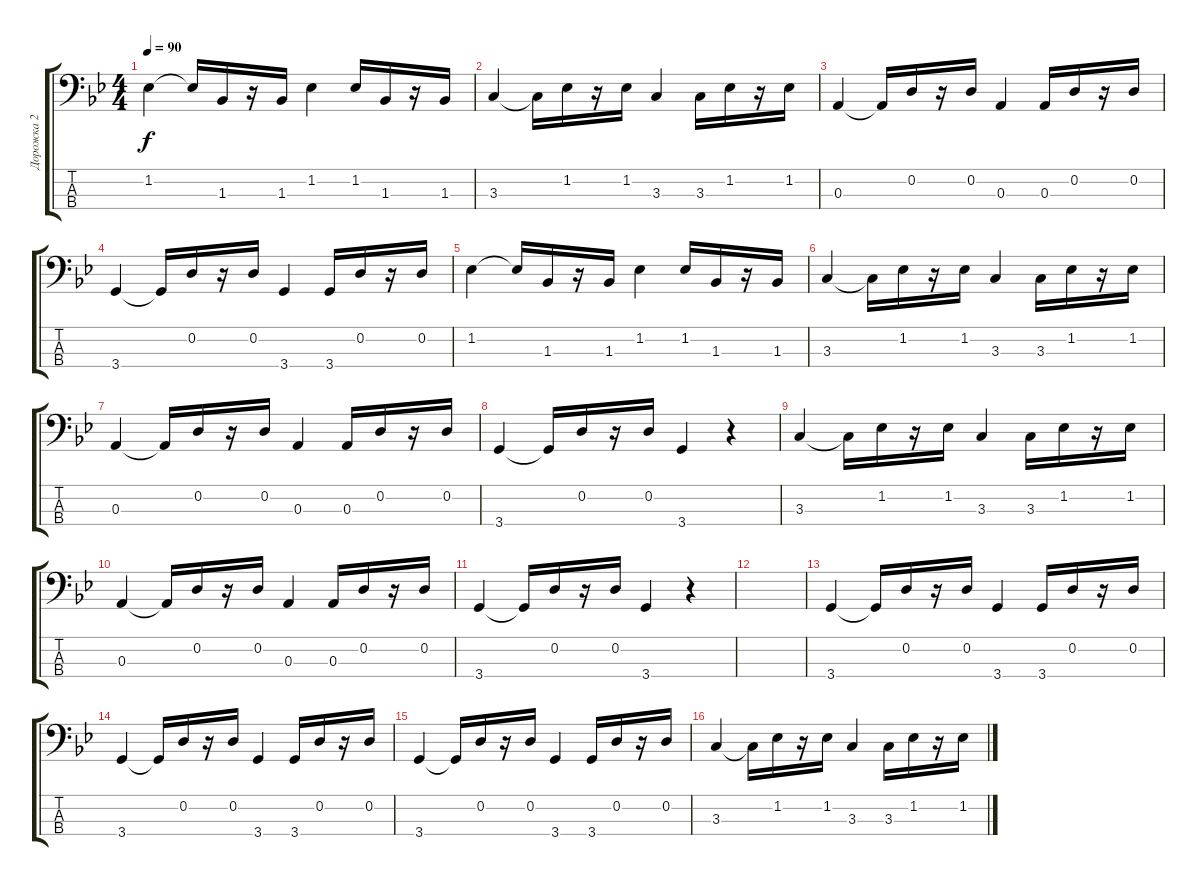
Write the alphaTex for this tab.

\track ("Дорожка 2" "Дорожка 2") {instrument acousticbass}
\staff {score tabs}
\tuning (G2 D2 A1 E1) {hide}
\ts (4 4)
\tempo 90
\clef f4
\ks gminor
1.2.4{dy f} 1.2{t}.16 1.3.16 r.16 1.3.16 1.2.4 1.2.16 1.3.16 r.16 1.3.16 |
3.3.4 3.3{t}.16 1.2.16 r.16 1.2.16 3.3.4 3.3.16 1.2.16 r.16 1.2.16 |
0.3.4 0.3{t}.16 0.2.16 r.16 0.2.16 0.3.4 0.3.16 0.2.16 r.16 0.2.16 |
3.4.4 3.4{t}.16 0.2.16 r.16 0.2.16 3.4.4 3.4.16 0.2.16 r.16 0.2.16 |
1.2.4 1.2{t}.16 1.3.16 r.16 1.3.16 1.2.4 1.2.16 1.3.16 r.16 1.3.16 |
3.3.4 3.3{t}.16 1.2.16 r.16 1.2.16 3.3.4 3.3.16 1.2.16 r.16 1.2.16 |
0.3.4 0.3{t}.16 0.2.16 r.16 0.2.16 0.3.4 0.3.16 0.2.16 r.16 0.2.16 |
3.4.4 3.4{t}.16 0.2.16 r.16 0.2.16 3.4.4 r.4 |
3.3.4 3.3{t}.16 1.2.16 r.16 1.2.16 3.3.4 3.3.16 1.2.16 r.16 1.2.16 |
0.3.4 0.3{t}.16 0.2.16 r.16 0.2.16 0.3.4 0.3.16 0.2.16 r.16 0.2.16 |
3.4.4 3.4{t}.16 0.2.16 r.16 0.2.16 3.4.4 r.4 |
|
3.4.4 3.4{t}.16 0.2.16 r.16 0.2.16 3.4.4 3.4.16 0.2.16 r.16 0.2.16 |
3.4.4 3.4{t}.16 0.2.16 r.16 0.2.16 3.4.4 3.4.16 0.2.16 r.16 0.2.16 |
3.4.4 3.4{t}.16 0.2.16 r.16 0.2.16 3.4.4 3.4.16 0.2.16 r.16 0.2.16 |
3.3.4 3.3{t}.16 1.2.16 r.16 1.2.16 3.3.4 3.3.16 1.2.16 r.16 1.2.16
